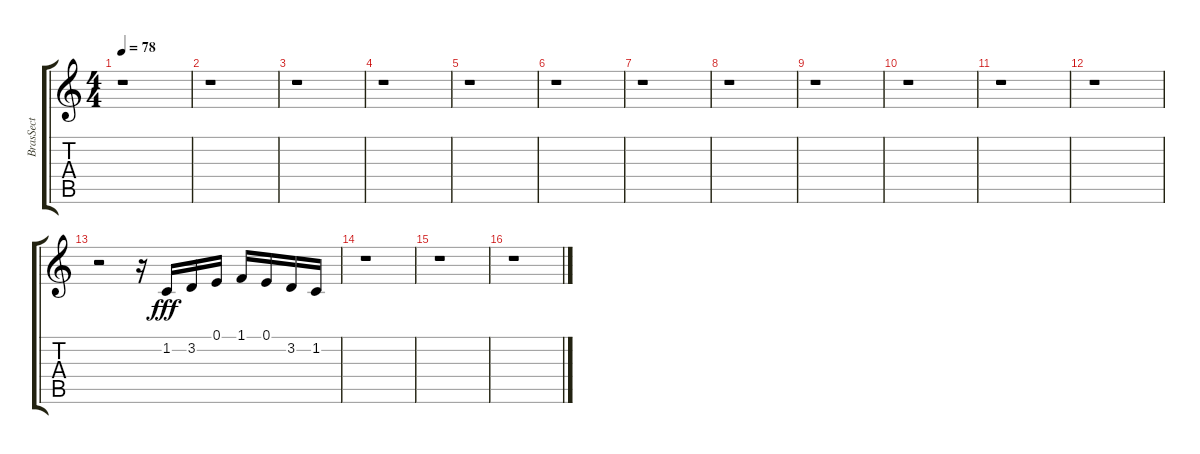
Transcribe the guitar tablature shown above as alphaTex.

\track ("BrasSect" "BrasSect") {instrument brasssection}
\staff {score tabs}
\tuning (E4 B3 G3 D3 A2 E2) {hide}
\ts (4 4)
\tempo 78
\clef g2
\ks c
r.1{dy fff} |
r.1 |
r.1 |
r.1 |
r.1 |
r.1 |
r.1 |
r.1 |
r.1 |
r.1 |
r.1 |
r.1 |
r.2 r.16 1.2.16 3.2.16 0.1.16 1.1.16 0.1.16 3.2.16 1.2.16 |
r.1 |
r.1 |
r.1
